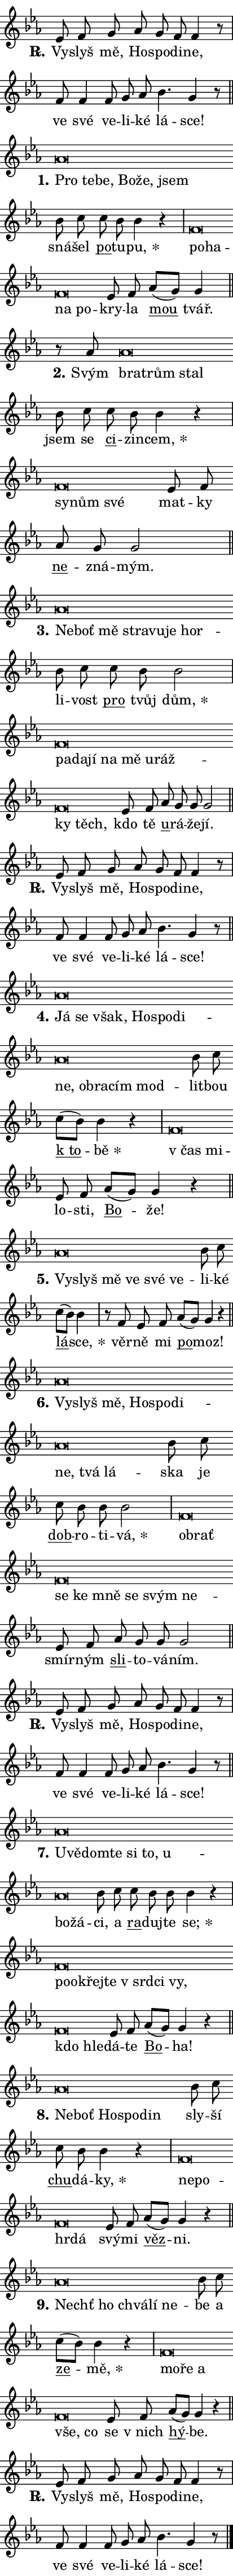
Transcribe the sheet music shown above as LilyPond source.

\version "2.22.1"
\header { tagline = "" }
\paper {
  indent = 0\cm
  top-margin = 0\cm
  right-margin = 0\cm
  bottom-margin = 0\cm
  left-margin = 0\cm
  paper-width = 7\cm
  page-breaking = #ly:one-page-breaking
  system-system-spacing.basic-distance = #11
  score-system-spacing.basic-distance = #11
  ragged-last = ##f
}


%% Author: Thomas Morley
%% https://lists.gnu.org/archive/html/lilypond-user/2020-05/msg00002.html
#(define (line-position grob)
"Returns position of @var[grob} in current system:
   @code{'start}, if at first time-step
   @code{'end}, if at last time-step
   @code{'middle} otherwise
"
  (let* ((col (ly:item-get-column grob))
         (ln (ly:grob-object col 'left-neighbor))
         (rn (ly:grob-object col 'right-neighbor))
         (col-to-check-left (if (ly:grob? ln) ln col))
         (col-to-check-right (if (ly:grob? rn) rn col))
         (break-dir-left
           (and
             (ly:grob-property col-to-check-left 'non-musical #f)
             (ly:item-break-dir col-to-check-left)))
         (break-dir-right
           (and
             (ly:grob-property col-to-check-right 'non-musical #f)
             (ly:item-break-dir col-to-check-right))))
        (cond ((eqv? 1 break-dir-left) 'start)
              ((eqv? -1 break-dir-right) 'end)
              (else 'middle))))

#(define (tranparent-at-line-position vctor)
  (lambda (grob)
  "Relying on @code{line-position} select the relevant enry from @var{vctor}.
Used to determine transparency,"
    (case (line-position grob)
      ((end) (not (vector-ref vctor 0)))
      ((middle) (not (vector-ref vctor 1)))
      ((start) (not (vector-ref vctor 2))))))

noteHeadBreakVisibility =
#(define-music-function (break-visibility)(vector?)
"Makes @code{NoteHead}s transparent relying on @var{break-visibility}"
#{
  \override NoteHead.transparent =
    #(tranparent-at-line-position break-visibility)
#})

#(define delete-ledgers-for-transparent-note-heads
  (lambda (grob)
    "Reads whether a @code{NoteHead} is transparent.
If so this @code{NoteHead} is removed from @code{'note-heads} from
@var{grob}, which is supposed to be @code{LedgerLineSpanner}.
As a result ledgers are not printed for this @code{NoteHead}"
    (let* ((nhds-array (ly:grob-object grob 'note-heads))
           (nhds-list
             (if (ly:grob-array? nhds-array)
                 (ly:grob-array->list nhds-array)
                 '()))
           ;; Relies on the transparent-property being done before
           ;; Staff.LedgerLineSpanner.after-line-breaking is executed.
           ;; This is fragile ...
           (to-keep
             (remove
               (lambda (nhd)
                 (ly:grob-property nhd 'transparent #f))
               nhds-list)))
      ;; TODO find a better method to iterate over grob-arrays, similiar
      ;; to filter/remove etc for lists
      ;; For now rebuilt from scratch
      (set! (ly:grob-object grob 'note-heads)  '())
      (for-each
        (lambda (nhd)
          (ly:pointer-group-interface::add-grob grob 'note-heads nhd))
        to-keep))))

hideNotes = {
  \noteHeadBreakVisibility #begin-of-line-visible
}
unHideNotes = {
  \noteHeadBreakVisibility #all-visible
}

% work-around for resetting accidentals
% https://lilypond.org/doc/v2.23/Documentation/notation/displaying-rhythms#unmetered-music
cadenzaMeasure = {
  \cadenzaOff
  \partial 1024 s1024
  \cadenzaOn
}

#(define-markup-command (accent layout props text) (markup?)
  "Underline accented syllable"
  (interpret-markup layout props
    #{\markup \override #'(offset . 4.3) \underline { #text }#}))

responsum = \markup \concat {
  "R" \hspace #-1.05 \path #0.1 #'((moveto 0 0.07) (lineto 0.9 0.8)) \hspace #0.05 "."
}

\layout {
    \context {
        \Staff
        \remove "Time_signature_engraver"
        \override LedgerLineSpanner.after-line-breaking = #delete-ledgers-for-transparent-note-heads
    }
    \context {
        \Voice {
            \override NoteHead.output-attributes = #'((class . "notehead"))
            \override Hairpin.height = #0.55
        }
    }
    \context {
        \Lyrics {
            \override StanzaNumber.output-attributes = #'((class . "stanzanumber"))
            \override LyricSpace.minimum-distance = #0.9
            \override LyricText.font-name = #"TeX Gyre Schola"
            \override LyricText.font-size = 1
            \override StanzaNumber.font-name = #"TeX Gyre Schola Bold"
            \override StanzaNumber.font-size = 1
        }
    }
}

% magnetic-lyrics.ily
%
%   written by
%     Jean Abou Samra <jean@abou-samra.fr>
%     Werner Lemberg <wl@gnu.org>
%
%   adapted by
%     Jiri Hon <jiri.hon@gmail.com>
%
% Version 2022-Apr-15

% https://www.mail-archive.com/lilypond-user@gnu.org/msg149350.html

#(define (Left_hyphen_pointer_engraver context)
   "Collect syllable-hyphen-syllable occurrences in lyrics and store
them in properties.  This engraver only looks to the left.  For
example, if the lyrics input is @code{foo -- bar}, it does the
following.

@itemize @bullet
@item
Set the @code{text} property of the @code{LyricHyphen} grob between
@q{foo} and @q{bar} to @code{foo}.

@item
Set the @code{left-hyphen} property of the @code{LyricText} grob with
text @q{foo} to the @code{LyricHyphen} grob between @q{foo} and
@q{bar}.
@end itemize

Use this auxiliary engraver in combination with the
@code{lyric-@/text::@/apply-@/magnetic-@/offset!} hook."
   (let ((hyphen #f)
         (text #f))
     (make-engraver
      (acknowledgers
       ((lyric-syllable-interface engraver grob source-engraver)
        (set! text grob)))
      (end-acknowledgers
       ((lyric-hyphen-interface engraver grob source-engraver)
        ;(when (not (grob::has-interface grob 'lyric-space-interface))
          (set! hyphen grob)));)
      ((stop-translation-timestep engraver)
       (when (and text hyphen)
         (ly:grob-set-object! text 'left-hyphen hyphen))
       (set! text #f)
       (set! hyphen #f)))))

#(define (lyric-text::apply-magnetic-offset! grob)
   "If the space between two syllables is less than the value in
property @code{LyricText@/.details@/.squash-threshold}, move the right
syllable to the left so that it gets concatenated with the left
syllable.

Use this function as a hook for
@code{LyricText@/.after-@/line-@/breaking} if the
@code{Left_@/hyphen_@/pointer_@/engraver} is active."
   (let ((hyphen (ly:grob-object grob 'left-hyphen #f)))
     (when hyphen
       (let ((left-text (ly:spanner-bound hyphen LEFT)))
         (when (grob::has-interface left-text 'lyric-syllable-interface)
           (let* ((common (ly:grob-common-refpoint grob left-text X))
                  (this-x-ext (ly:grob-extent grob common X))
                  (left-x-ext
                   (begin
                     ;; Trigger magnetism for left-text.
                     (ly:grob-property left-text 'after-line-breaking)
                     (ly:grob-extent left-text common X)))
                  ;; `delta` is the gap width between two syllables.
                  (delta (- (interval-start this-x-ext)
                            (interval-end left-x-ext)))
                  (details (ly:grob-property grob 'details))
                  (threshold (assoc-get 'squash-threshold details 0.2)))
             (when (< delta threshold)
               (let* (;; We have to manipulate the input text so that
                      ;; ligatures crossing syllable boundaries are not
                      ;; disabled.  For languages based on the Latin
                      ;; script this is essentially a beautification.
                      ;; However, for non-Western scripts it can be a
                      ;; necessity.
                      (lt (ly:grob-property left-text 'text))
                      (rt (ly:grob-property grob 'text))
                      (is-space (grob::has-interface hyphen 'lyric-space-interface))
                      (space (if is-space " " ""))
                      (space-markup (grob-interpret-markup grob " "))
                      (space-size (interval-length (ly:stencil-extent space-markup X)))
                      (extra-delta (if is-space space-size 0))
                      ;; Append new syllable.
                      (ltrt-space (if (and (string? lt) (string? rt))
                                (string-append lt space rt)
                                (make-concat-markup (list lt space rt))))
                      ;; Right-align `ltrt` to the right side.
                      (ltrt-space-markup (grob-interpret-markup
                               grob
                               (make-translate-markup
                                (cons (interval-length this-x-ext) 0)
                                (make-right-align-markup ltrt-space)))))
                 (begin
                   ;; Don't print `left-text`.
                   (ly:grob-set-property! left-text 'stencil #f)
                   ;; Set text and stencil (which holds all collected
                   ;; syllables so far) and shift it to the left.
                   (ly:grob-set-property! grob 'text ltrt-space)
                   (ly:grob-set-property! grob 'stencil ltrt-space-markup)
                   (ly:grob-translate-axis! grob (- (- delta extra-delta)) X))))))))))


#(define (lyric-hyphen::displace-bounds-first grob)
   ;; Make very sure this callback isn't triggered too early.
   (let ((left (ly:spanner-bound grob LEFT))
         (right (ly:spanner-bound grob RIGHT)))
     (ly:grob-property left 'after-line-breaking)
     (ly:grob-property right 'after-line-breaking)
     (ly:lyric-hyphen::print grob)))

squashThreshold = #0.4

\layout {
  \context {
    \Lyrics
    \consists #Left_hyphen_pointer_engraver
    \override LyricText.after-line-breaking =
      #lyric-text::apply-magnetic-offset!
    \override LyricHyphen.stencil = #lyric-hyphen::displace-bounds-first
    \override LyricText.details.squash-threshold = \squashThreshold
    \override LyricHyphen.minimum-distance = 0
    \override LyricHyphen.minimum-length = \squashThreshold
  }
}

squash = \override LyricText.details.squash-threshold = 9999
unSquash = \override LyricText.details.squash-threshold = \squashThreshold

left = \override LyricText.self-alignment-X = #LEFT
unLeft = \revert LyricText.self-alignment-X

starOffset = #(lambda (grob) 
                (let ((x_offset (ly:self-alignment-interface::aligned-on-x-parent grob)))
                  (if (= x_offset 0) 0 (+ x_offset 1.2))))

star = #(define-music-function (syllable)(string?)
"Append star separator at the end of a syllable"
#{
  \once \override LyricText.X-offset = #starOffset
  \lyricmode { \markup {
    #syllable
    \override #'((font-name . "TeX Gyre Schola Bold")) \hspace #0.2 \lower #0.65 \larger "*"
  } }
#})

starAccent = #(define-music-function (syllable)(string?)
"Append star separator at the end of a syllable and make accent"
#{
  \once \override LyricText.X-offset = #starOffset
  \lyricmode { \markup {
    \accent #syllable
    \override #'((font-name . "TeX Gyre Schola Bold")) \hspace #0.2 \lower #0.65 \larger "*"
  } }
#})

breath = #(define-music-function (syllable)(string?)
"Append breathing indicator at the end of a syllable"
#{
  \lyricmode { \markup { #syllable "+" } }
#})

optionalBreath = #(define-music-function (syllable)(string?)
"Append optional breathing indicator at the end of a syllable"
#{
  \lyricmode { \markup { #syllable "(+)" } }
#})


\score {
    <<
        \new Voice = "melody" { \cadenzaOn \key es \major \relative { es'8 f g as g f f4 r8 \cadenzaMeasure \bar "|" f f4 \bar "" f8 g as \bar "" bes4. g4 r8 \cadenzaMeasure \bar "||" \break }
\relative { as'\breve*1/16 \hideNotes \breve*1/16 \bar "" \breve*1/16 \bar "" \breve*1/16 \bar "" \breve*1/16 \breve*1/16 \bar "" \unHideNotes bes8 c \bar "" c bes bes4 r \cadenzaMeasure \bar "|" f\breve*1/16 \hideNotes \breve*1/16 \bar "" \breve*1/16 \breve*1/16 \bar "" \unHideNotes es8 f \bar "" as[( g)] g4 \cadenzaMeasure \bar "||" \break }
\relative { r8 as'8 as\breve*1/16 \hideNotes \breve*1/16 \breve*1/16 \bar "" \unHideNotes bes8 c \bar "" c bes bes4 r \cadenzaMeasure \bar "|" f\breve*1/16 \hideNotes \breve*1/16 \breve*1/16 \bar "" \unHideNotes es8 f \bar "" as g g2 \cadenzaMeasure \bar "||" \break }
\relative { as'\breve*1/16 \hideNotes \breve*1/16 \bar "" \breve*1/16 \bar "" \breve*1/16 \bar "" \breve*1/16 \bar "" \breve*1/16 \breve*1/16 \bar "" \unHideNotes bes8 c \bar "" c bes bes2 \cadenzaMeasure \bar "|" f\breve*1/16 \hideNotes \breve*1/16 \bar "" \breve*1/16 \bar "" \breve*1/16 \bar "" \breve*1/16 \bar "" \breve*1/16 \bar "" \breve*1/16 \bar "" \breve*1/16 \breve*1/16 \bar "" \unHideNotes es8 f \bar "" as g g g2 \cadenzaMeasure \bar "||" \break }
\relative { es'8 f g as g f f4 r8 \cadenzaMeasure \bar "|" f f4 \bar "" f8 g as \bar "" bes4. g4 r8 \cadenzaMeasure \bar "||" \break }
\relative { as'\breve*1/16 \hideNotes \breve*1/16 \bar "" \breve*1/16 \bar "" \breve*1/16 \bar "" \breve*1/16 \bar "" \breve*1/16 \bar "" \breve*1/16 \bar "" \breve*1/16 \bar "" \breve*1/16 \bar "" \breve*1/16 \breve*1/16 \bar "" \unHideNotes bes8 c \bar "" c[( bes)] bes4 r \cadenzaMeasure \bar "|" f\breve*1/16 \hideNotes \breve*1/16 \bar "" \unHideNotes es8 f \bar "" as[( g)] g4 r \cadenzaMeasure \bar "||" \break }
\relative { as'\breve*1/16 \hideNotes \breve*1/16 \bar "" \breve*1/16 \bar "" \breve*1/16 \bar "" \breve*1/16 \breve*1/16 \bar "" \unHideNotes bes8 c \bar "" c[( bes)] bes4 \cadenzaMeasure \bar "|" r8 f es8 f \bar "" as[( g)] g4 r \cadenzaMeasure \bar "||" \break }
\relative { as'\breve*1/16 \hideNotes \breve*1/16 \bar "" \breve*1/16 \bar "" \breve*1/16 \bar "" \breve*1/16 \bar "" \breve*1/16 \bar "" \breve*1/16 \bar "" \breve*1/16 \breve*1/16 \bar "" \unHideNotes bes8 c \bar "" c bes bes bes2 \cadenzaMeasure \bar "|" f\breve*1/16 \hideNotes \breve*1/16 \bar "" \breve*1/16 \bar "" \breve*1/16 \bar "" \breve*1/16 \bar "" \breve*1/16 \bar "" \breve*1/16 \breve*1/16 \bar "" \unHideNotes es8 f \bar "" as g g g2 \cadenzaMeasure \bar "||" \break }
\relative { es'8 f g as g f f4 r8 \cadenzaMeasure \bar "|" f f4 \bar "" f8 g as \bar "" bes4. g4 r8 \cadenzaMeasure \bar "||" \break }
\relative { as'\breve*1/16 \hideNotes \breve*1/16 \bar "" \breve*1/16 \bar "" \breve*1/16 \bar "" \breve*1/16 \bar "" \breve*1/16 \bar "" \breve*1/16 \bar "" \breve*1/16 \breve*1/16 \bar "" \unHideNotes bes8 c \bar "" c bes bes bes4 r \cadenzaMeasure \bar "|" f\breve*1/16 \hideNotes \breve*1/16 \bar "" \breve*1/16 \bar "" \breve*1/16 \bar "" \breve*1/16 \bar "" \breve*1/16 \bar "" \breve*1/16 \bar "" \breve*1/16 \breve*1/16 \bar "" \unHideNotes es8 f \bar "" as[( g)] g4 r \cadenzaMeasure \bar "||" \break }
\relative { as'\breve*1/16 \hideNotes \breve*1/16 \bar "" \breve*1/16 \bar "" \breve*1/16 \breve*1/16 \bar "" \unHideNotes bes8 c \bar "" c bes bes4 r \cadenzaMeasure \bar "|" f\breve*1/16 \hideNotes \breve*1/16 \bar "" \breve*1/16 \breve*1/16 \bar "" \unHideNotes es8 f \bar "" as[( g)] g4 r \cadenzaMeasure \bar "||" \break }
\relative { as'\breve*1/16 \hideNotes \breve*1/16 \bar "" \breve*1/16 \bar "" \breve*1/16 \breve*1/16 \bar "" \unHideNotes bes8 c \bar "" c[( bes)] bes4 r \cadenzaMeasure \bar "|" f\breve*1/16 \hideNotes \breve*1/16 \bar "" \breve*1/16 \bar "" \breve*1/16 \breve*1/16 \bar "" \unHideNotes es8 f \bar "" as[( g)] g4 r \cadenzaMeasure \bar "||" \break }
\relative { es'8 f g as g f f4 r8 \cadenzaMeasure \bar "|" f f4 \bar "" f8 g as \bar "" bes4. g4 r8 \cadenzaMeasure \bar "||" \break } \bar "|." }
        \new Lyrics \lyricsto "melody" { \lyricmode { \set stanza = \responsum
Vy -- slyš mě, Ho -- spo -- di -- ne, ve své ve -- li -- ké lá -- sce!
\set stanza = "1."
\left Pro \squash te -- be, Bo -- že, jsem \unLeft \unSquash sná -- šel \markup \accent po -- tu -- \star pu, \left po -- \squash ha -- na po -- \unLeft \unSquash kry -- la \markup \accent mou tvář.
\set stanza = "2."
Svým \left bra -- \squash trům stal \unLeft \unSquash jsem se \markup \accent ci -- zin -- \star cem, \left sy -- \squash nům své \unLeft \unSquash mat -- ky \markup \accent ne -- zná -- mým.
\set stanza = "3."
\left Ne -- \squash boť mě stra -- vu -- je hor -- \unLeft \unSquash li -- vost \markup \accent pro tvůj \star dům, \left pa -- \squash da -- jí na mě u -- ráž -- ky těch, \unLeft \unSquash kdo tě \markup \accent u -- rá -- že -- jí.
\set stanza = \responsum
Vy -- slyš mě, Ho -- spo -- di -- ne, ve své ve -- li -- ké lá -- sce!
\set stanza = "4."
\left Já \squash se však, Ho -- spo -- di -- ne, o -- bra -- cím mod -- \unLeft \unSquash lit -- bou \markup \accent "k to" -- \star bě \left "v čas" \squash mi -- \unLeft \unSquash lo -- sti, \markup \accent Bo -- že!
\set stanza = "5."
\left Vy -- \squash slyš mě ve své ve -- \unLeft \unSquash li -- ké \markup \accent lá -- \star sce, věr -- ně mi \markup \accent po -- moz!
\set stanza = "6."
\left Vy -- \squash slyš mě, Ho -- spo -- di -- ne, tvá lá -- \unLeft \unSquash ska je \markup \accent dob -- ro -- ti -- \star vá, \left o -- \squash brať se ke mně se svým ne -- \unLeft \unSquash smír -- ným \markup \accent sli -- to -- vá -- ním.
\set stanza = \responsum
Vy -- slyš mě, Ho -- spo -- di -- ne, ve své ve -- li -- ké lá -- sce!
\set stanza = "7."
\left U -- \squash vě -- dom -- te si to, u -- bo -- žá -- \unLeft \unSquash ci, a \markup \accent ra -- duj -- te \star se; \left po -- \squash o -- křej -- te "v srd" -- ci vy, kdo hle -- \unLeft \unSquash dá -- te \markup \accent Bo -- ha!
\set stanza = "8."
\left Ne -- \squash boť Ho -- spo -- din \unLeft \unSquash sly -- ší \markup \accent chu -- dá -- \star ky, \left ne -- \squash po -- hr -- dá \unLeft \unSquash svý -- mi \markup \accent věz -- ni.
\set stanza = "9."
\left Nechť \squash ho chvá -- lí ne -- \unLeft \unSquash be a \markup \accent ze -- \star mě, \left mo -- \squash ře a vše, co \unLeft \unSquash se "v nich" \markup \accent hý -- be.
\set stanza = \responsum
Vy -- slyš mě, Ho -- spo -- di -- ne, ve své ve -- li -- ké lá -- sce! } }
    >>
    \layout {}
}
